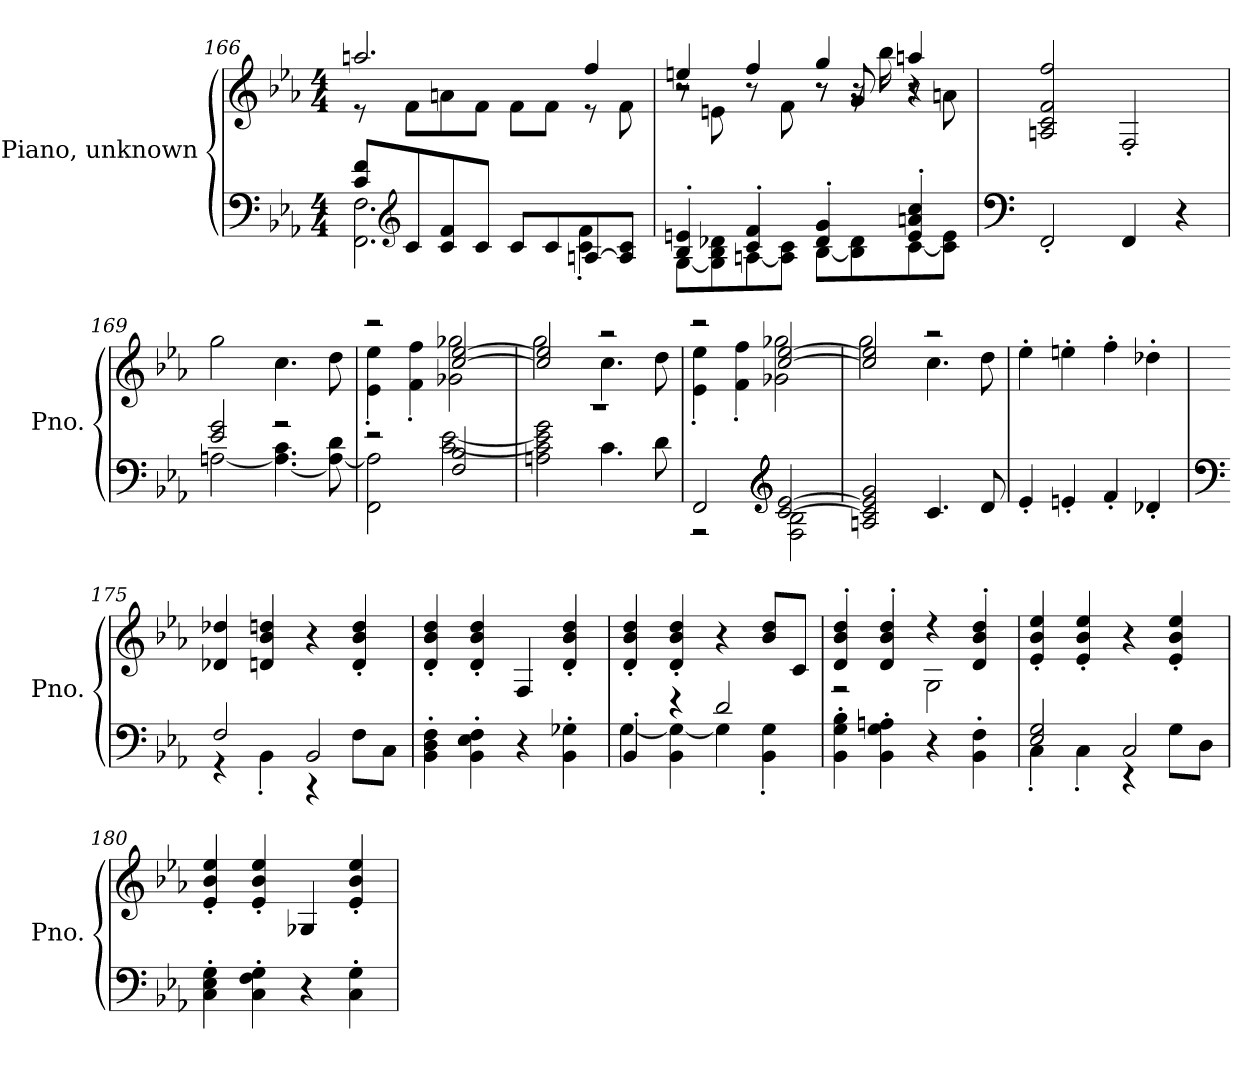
**kern	**kern
*part1	*part1
*staff2	*staff1
*I"Piano, unknown	*
*I'Pno.	*
*clefF4	*clefG2
*k[b-e-a-]	*k[b-e-a-]
*M4/4	*M4/4
=166	=166
*^	*^
8c/ 8f/L	2.FF\ 2.F\	2.aan/	8r
*clefG2	*	*	*
8c/	.	.	8f\L
8c/ 8f/	.	.	8an\
8c/J	.	.	8f\J
8c/L	.	.	8f\L
8c/	.	.	8f\J
[8An/	4c\' 4f\'	4ff/	8r
8A/] 8c/J	.	.	8f\
!!LO:PB:g=z
=167	=167	=167	=167
*	*	*	*^
4B-/' 4en/'	[8G\L	4een/	8r	2r
.	8G\] 8B-\ 8d-X\	.	8en\	.
4c/' 4f/'	[8An\	4ff/	8r	.
.	8A\] 8c\J	.	8f\	.
4d-/' 4g/'	[8B-\L	4gg/	8r	8r
.	8B-\] 8d-\	.	16r	8g/
.	.	.	16bb-\	.
4e/' 4an/' 4cc/'	[8c\	4aan/	8r	4r
.	8c\] 8e\J	.	8an\	.
*v	*v	*	*	*
*	*v	*v	*v
=168	=168
*clefF4	*
2FF'/	2An/ 2c/ 2f/ 2ff/
4FF/	2F'/
4r	.
=169	=169
*^	*
2e-/ 2g/	[2An\	2gg\
2r	4.A\_ 4.c\	4.cc\
.	8A\_ 8d\	8dd\
=170	=170	=170
*	*	*^
2r	2FF\ 2A\]	2r	4e-\' 4ee-\'
.	.	.	4f\' 4ff\'
2F/ 2B-/	[2c\ [2e-\	[2cc/ [2ee-/	2g-X\ 2gg-X\
=171	=171	=171	=171
1r	2An\ 2c\] 2e-\] 2g\	2cc/] 2ee-/]	2gg\
.	4.c\	2r	4.cc\
.	8d\	.	8dd\
!!LO:LB:g=z	!!
=172	=172	=172	=172
2FF/	2r	2r	4e-\' 4ee-\'
.	.	.	4f\' 4ff\'
*clefG2	*	*	*
[2c/ [2e-/	2F\ 2B-\	[2cc/ [2ee-/	2g-X\ 2gg-X\
*v	*v	*	*
=173	=173	=173
2An/ 2c/] 2e-/] 2g/	2cc/] 2ee-/]	2gg\
4.c/	2r	4.cc\
8d/	.	8dd\
*	*v	*v
=174	=174
4e-'/	4ee-'\
4en'/	4een'\
4f'/	4ff'\
4d-X'/	4dd-X'\
=175	=175
*clefF4	*
*^	*
2F/	4r	4d-X/ 4dd-X/
.	4BB-'\	4dn/ 4b-/ 4ddn/
2BB-/	4r	4r
.	8F\L	4d/' 4b-/' 4dd/'
.	8C\J	.
*v	*v	*
=176	=176
4BB-\' 4D\' 4F\'	4d/' 4b-/' 4dd/'
4BB-\' 4E-\' 4F\'	4d/' 4b-/' 4dd/'
4r	4F/
4BB-\' 4G-X\'	4d/' 4b-/' 4dd/'
=177	=177
*^	*
4BB-'/	[4G\	4d/' 4b-/' 4dd/'
4r	4BB-\ 4G\_	4d/' 4b-/' 4dd/'
2d/	4G\]	4r
.	4BB-\' 4G\'	8b-/ 8dd/L
.	.	8c/J
*v	*v	*
!!LO:LB:g=z
=178	=178
*	*^
4BB-\' 4G\' 4B-\'	4d/' 4b-/' 4dd/'	2r
4BB-\' 4G\' 4An\'	4d/' 4b-/' 4dd/'	.
4r	4r	2G\
4BB-\' 4F\'	4d/' 4b-/' 4dd/'	.
*	*v	*v
=179	=179
*^	*
2E-/ 2G/	4C'\	4e-/' 4b-/' 4ee-/'
.	4C'\	4e-/' 4b-/' 4ee-/'
2C/	4r	4r
.	8G\L	4e-/' 4b-/' 4ee-/'
.	8D\J	.
*v	*v	*
=180	=180
4C\' 4E-\' 4G\'	4e-/' 4b-/' 4ee-/'
4C\' 4F\' 4G\'	4e-/' 4b-/' 4ee-/'
4r	4G-X/
4C\' 4G\'	4e-/' 4b-/' 4ee-/'
=	=
*-	*-
